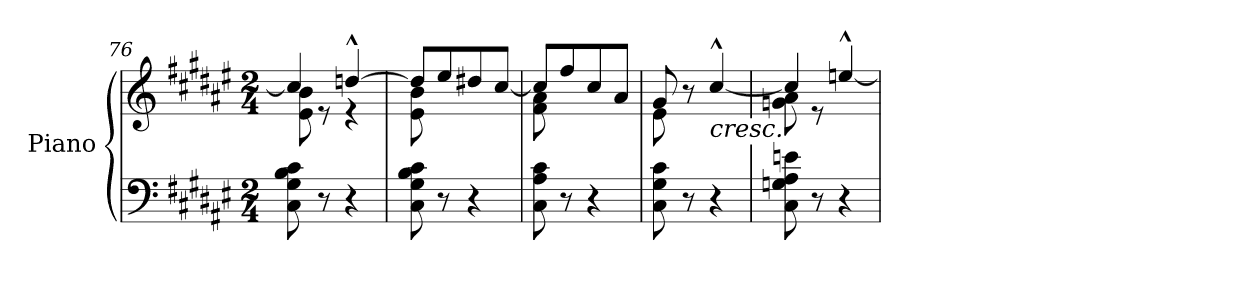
**kern	**kern
*part1	*part1
*staff2	*staff1
*I"Piano	*
*I'Pno.	*
*clefF4	*clefG2
*k[f#c#g#d#a#e#]	*k[f#c#g#d#a#e#]
*M2/4	*M2/4
=76	=76
*	*^
8C#\ 8G#\ 8B\ 8c#\	4cc#/]	8e#\ 8b\
8r	.	8r
4r	[4ddn^^/	4r
=77	=77	=77
8C#\ 8G#\ 8B\ 8c#\	8dd/L]	8e#\ 8b\
8r	8ee#/	4.ryy
4r	8dd#X/	.
.	[8cc#/J	.
=78	=78	=78
8C#\ 8A#\ 8c#\	8cc#/L]	8f#\ 8a#\
8r	8ff#/	4.ryy
4r	8cc#/	.
.	8a#/J	.
=79	=79	=79
8C#\ 8G#\ 8c#\	8g#/	8e#\
8r	8r	4.ryy
!	!LO:TX:b:i:t=cresc.	!
4r	[4cc#^^/	.
=80	=80	=80
8C#\ 8Gn\ 8A#\ 8en\	4cc#/]	8gn\ 8a#\
8r	.	8r
4r	[4een^^/	4ryy
*	*v	*v
=	=
*-	*-
